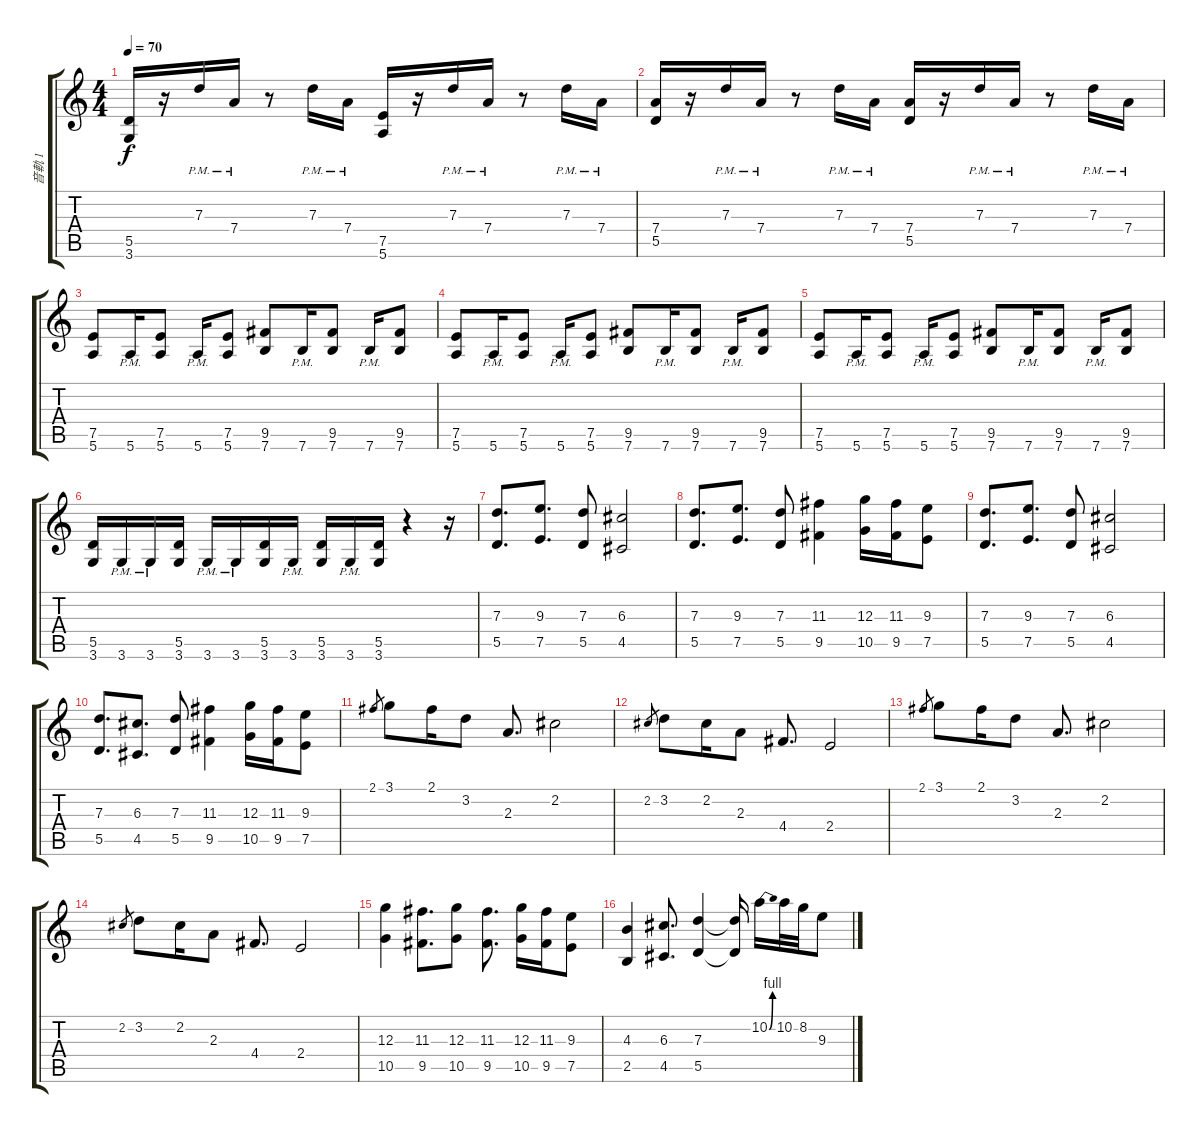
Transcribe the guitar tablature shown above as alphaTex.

\track ("音軌 1" "音軌 1") {instrument electricguitarjazz}
\staff {score tabs}
\tuning (E4 B3 G3 D3 A2 E2) {hide}
\ts (4 4)
\tempo 70
\clef g2
\ks c
(5.5 3.6).16{dy f} r.16 7.3{pm}.16 7.4{pm}.16 r.8 7.3{pm}.16 7.4{pm}.16 (7.5 5.6).16 r.16 7.3{pm}.16 7.4{pm}.16 r.8 7.3{pm}.16 7.4{pm}.16 |
(7.4 5.5).16 r.16 7.3{pm}.16 7.4{pm}.16 r.8 7.3{pm}.16 7.4{pm}.16 (7.4 5.5).16 r.16 7.3{pm}.16 7.4{pm}.16 r.8 7.3{pm}.16 7.4{pm}.16 |
(7.5 5.6).8{instrument overdrivenguitar} 5.6{pm}.16 (7.5 5.6).8 5.6{pm}.16 (7.5 5.6).8 (9.5 7.6).8 7.6{pm}.16 (9.5 7.6).8 7.6{pm}.16 (9.5 7.6).8 |
(7.5 5.6).8 5.6{pm}.16 (7.5 5.6).8 5.6{pm}.16 (7.5 5.6).8 (9.5 7.6).8 7.6{pm}.16 (9.5 7.6).8 7.6{pm}.16 (9.5 7.6).8 |
(7.5 5.6).8 5.6{pm}.16 (7.5 5.6).8 5.6{pm}.16 (7.5 5.6).8 (9.5 7.6).8 7.6{pm}.16 (9.5 7.6).8 7.6{pm}.16 (9.5 7.6).8 |
(5.5 3.6).16 3.6{pm}.16 3.6{pm}.16 (5.5 3.6).16 3.6{pm}.16 3.6{pm}.16 (5.5 3.6).16 3.6{pm}.16 (5.5 3.6).16 3.6{pm}.16 (5.5 3.6).16 r.4 r.16 |
(7.3 5.5).8{d} (9.3 7.5).8{d} (7.3 5.5).8 (6.3 4.5).2 |
(7.3 5.5).8{d} (9.3 7.5).8{d} (7.3 5.5).8 (11.3 9.5).4 (12.3 10.5).16 (11.3 9.5).16 (9.3 7.5).8 |
(7.3 5.5).8{d} (9.3 7.5).8{d} (7.3 5.5).8 (6.3 4.5).2 |
(7.3 5.5).8{d} (6.3 4.5).8{d} (7.3 5.5).8 (11.3 9.5).4 (12.3 10.5).16 (11.3 9.5).16 (9.3 7.5).8 |
2.1.8{gr} 3.1.8 2.1.16 3.2.8 2.3.8{d} 2.2.2 |
2.2.8{gr} 3.2.8 2.2.16 2.3.8 4.4.8{d} 2.4.2 |
2.1.8{gr} 3.1.8 2.1.16 3.2.8 2.3.8{d} 2.2.2 |
2.2.8{gr} 3.2.8 2.2.16 2.3.8 4.4.8{d} 2.4.2 |
(12.3 10.5).4 (11.3 9.5).8{d} (12.3 10.5).8 (11.3 9.5).8{d} (12.3 10.5).16 (11.3 9.5).16 (9.3 7.5).8 |
(4.3 2.5).4 (6.3 4.5).8{d} (7.3 5.5).4 (7.3{t} 5.5{t}).16 10.2{be (bend 0 0 60 4)}.16 10.2.32 8.2.32 9.3.8
